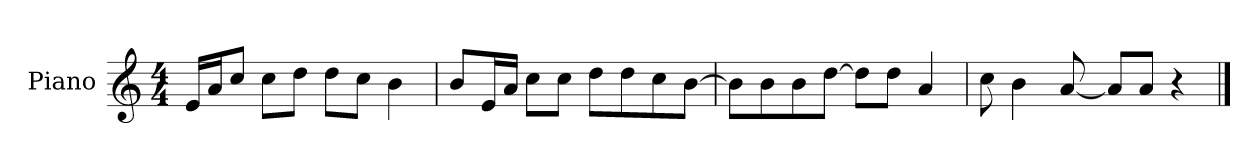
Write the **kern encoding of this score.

**kern
*part1
*staff1
*I"Piano
*I'P-no
*clefG2
*k[]
*M4/4
*MM90
=1
16e/LL
16a/J
8cc/J
8cc\L
8dd\J
8dd\L
8cc\J
4b\
=2
8b/L
16e/L
16a/JJ
8cc\L
8cc\J
8dd\L
8dd\
8cc\
[8b\J
=3
8b\L]
8b\
8b\
[8dd\J
8dd\L]
8dd\J
4a/
=4
8cc\
4b\
[8a/
8a/L]
8a/J
4r
==
*-
